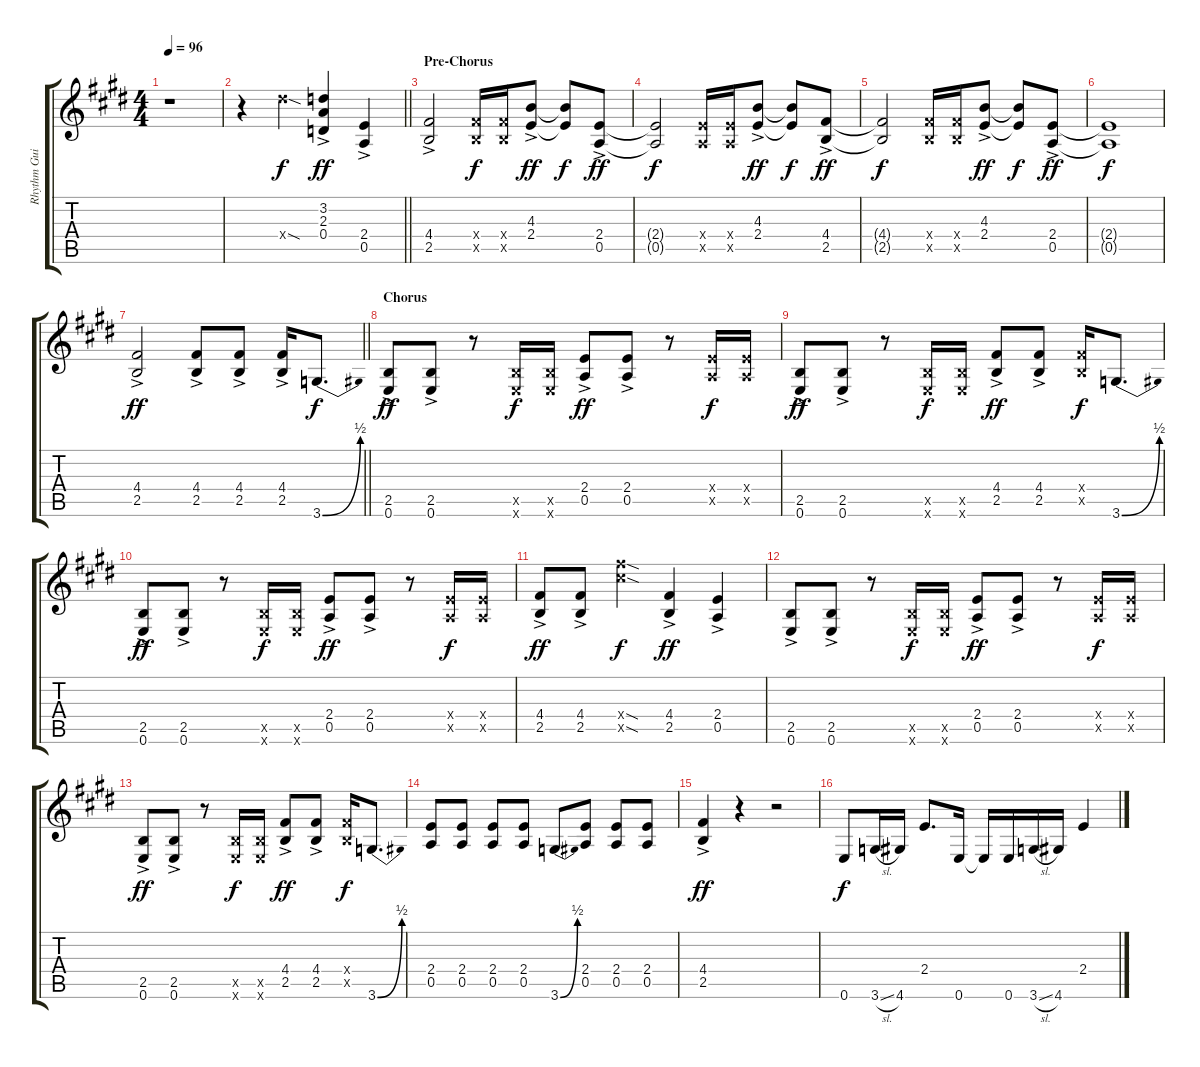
\track ("Rhythm Guitar" "Rhythm Gui") {instrument overdrivenguitar}
\staff {score tabs}
\tuning (E4 B3 G3 D3 A2 E2) {hide}
\ts (4 4)
\tempo 96
\clef g2
\ks c#minor
r.1{dy ff} |
\barLineRight lightlight
r.4 13.4{sod x}.4{dy f} (3.2{ac} 2.3{ac} 0.4{ac}).4{dy ff} (2.4{ac} 0.5{ac}).4 |
\section ("" "Pre-Chorus")
(4.4{ac} 2.5{ac}).2 (4.4{x} 2.5{x}).16{dy f} (4.4{x} 2.5{x}).16 (4.3{ac} 2.4{ac}).8{dy ff} (4.3{t} 2.4{t}).8{dy f} (2.4{ac} 0.5{ac}).8{dy ff} |
(2.4{t} 0.5{t}).2{dy f} (2.4{x} 0.5{x}).16 (2.4{x} 0.5{x}).16 (4.3{ac} 2.4{ac}).8{dy ff} (4.3{t} 2.4{t}).8{dy f} (4.4{ac} 2.5{ac}).8{dy ff} |
(4.4{t} 2.5{t}).2{dy f} (4.4{x} 2.5{x}).16 (4.4{x} 2.5{x}).16 (4.3{ac} 2.4{ac}).8{dy ff} (4.3{t} 2.4{t}).8{dy f} (2.4{ac} 0.5{ac}).8{dy ff} |
(2.4{t} 0.5{t}).1{dy f} |
\barLineRight lightlight
\ks e
(4.4 2.5{ac}).2{dy ff} (4.4{ac} 2.5{ac}).8 (4.4{ac} 2.5{ac}).8 (4.4{ac} 2.5{ac}).16 3.6{be (bend 0 0 60 2)}.8{d dy f} |
\section ("" "Chorus")
\ks c#minor
(2.5{ac} 0.6{ac}).8{dy ff} (2.5{ac} 0.6{ac}).8 r.8 (2.5{x} 0.6{x}).16{dy f} (2.5{x} 0.6{x}).16 (2.4{ac} 0.5{ac}).8{dy ff} (2.4{ac} 0.5{ac}).8 r.8 (2.4{x} 0.5{x}).16{dy f} (2.4{x} 0.5{x}).16 |
(2.5{ac} 0.6{ac}).8{dy ff} (2.5{ac} 0.6{ac}).8 r.8 (2.5{x} 0.6{x}).16{dy f} (2.5{x} 0.6{x}).16 (4.4{ac} 2.5{ac}).8{dy ff} (4.4{ac} 2.5{ac}).8 (4.4{x} 2.5{x}).16{dy f} 3.6{be (bend 0 0 60 2)}.8{d} |
(2.5{ac} 0.6{ac}).8{dy ff} (2.5{ac} 0.6{ac}).8 r.8 (2.5{x} 0.6{x}).16{dy f} (2.5{x} 0.6{x}).16 (2.4{ac} 0.5{ac}).8{dy ff} (2.4{ac} 0.5{ac}).8 r.8 (2.4{x} 0.5{x}).16{dy f} (2.4{x} 0.5{x}).16 |
\ks e
(4.4{ac} 2.5{ac}).8{dy ff} (4.4{ac} 2.5{ac}).8 (16.4{sod x} 16.5{sod x}).4{dy f} (4.4{ac} 2.5{ac}).4{dy ff} (2.4{ac} 0.5{ac}).4 |
\ks c#minor
(2.5{ac} 0.6{ac}).8 (2.5{ac} 0.6{ac}).8 r.8 (2.5{x} 0.6{x}).16{dy f} (2.5{x} 0.6{x}).16 (2.4{ac} 0.5{ac}).8{dy ff} (2.4{ac} 0.5{ac}).8 r.8 (2.4{x} 0.5{x}).16{dy f} (2.4{x} 0.5{x}).16 |
(2.5{ac} 0.6{ac}).8{dy ff} (2.5{ac} 0.6{ac}).8 r.8 (2.5{x} 0.6{x}).16{dy f} (2.5{x} 0.6{x}).16 (4.4{ac} 2.5{ac}).8{dy ff} (4.4{ac} 2.5{ac}).8 (4.4{x} 2.5{x}).16{dy f} 3.6{be (bend 0 0 60 2)}.8{d} |
(2.4 0.5).8 (2.4 0.5).8 (2.4 0.5).8 (2.4 0.5).8 3.6{be (bend 0 0 60 2)}.8 (2.4 0.5).8 (2.4 0.5).8 (2.4 0.5).8 |
\ks e
(4.4{ac} 2.5{ac}).4{dy ff} r.4 r.2 |
\ks c#minor
0.6.8{dy f} 3.6{sl}.16 4.6.16 2.4.8{d} 0.6.16 0.6{t}.16 0.6.16 3.6{sl}.16 4.6.16 2.4.4
